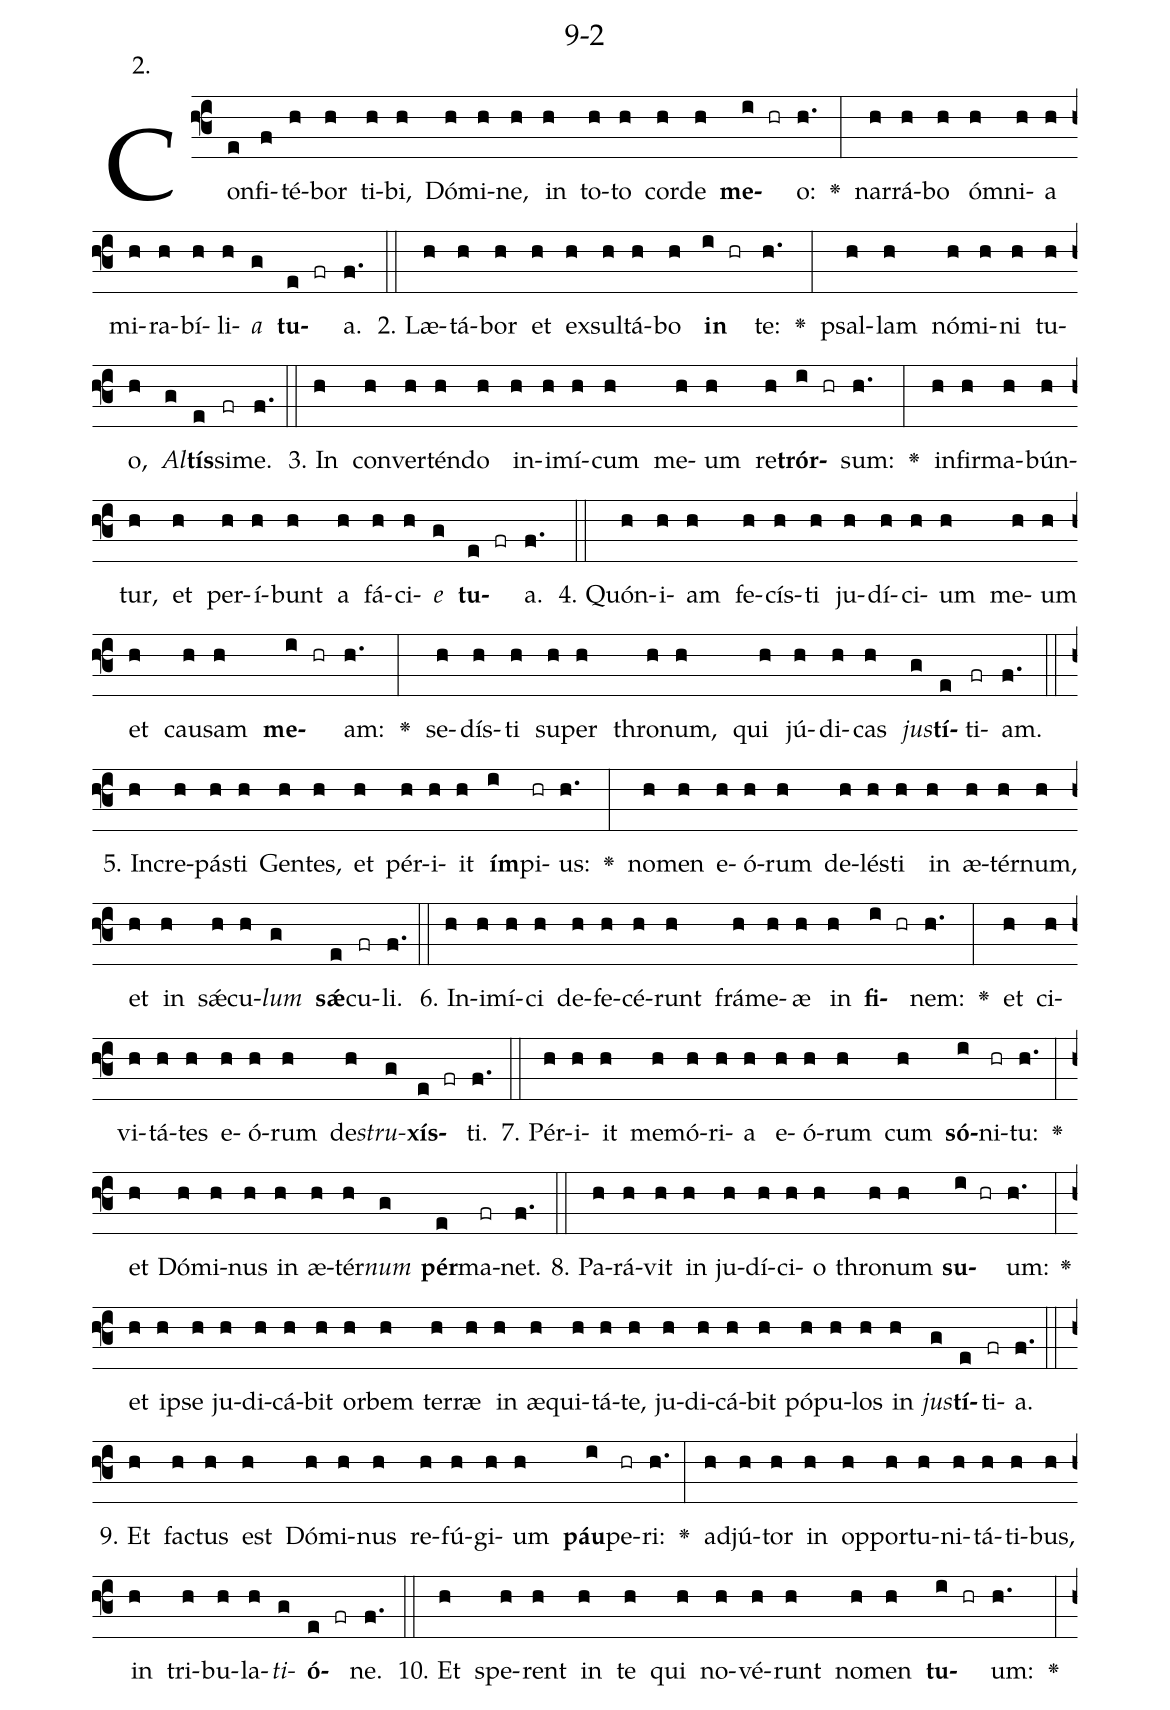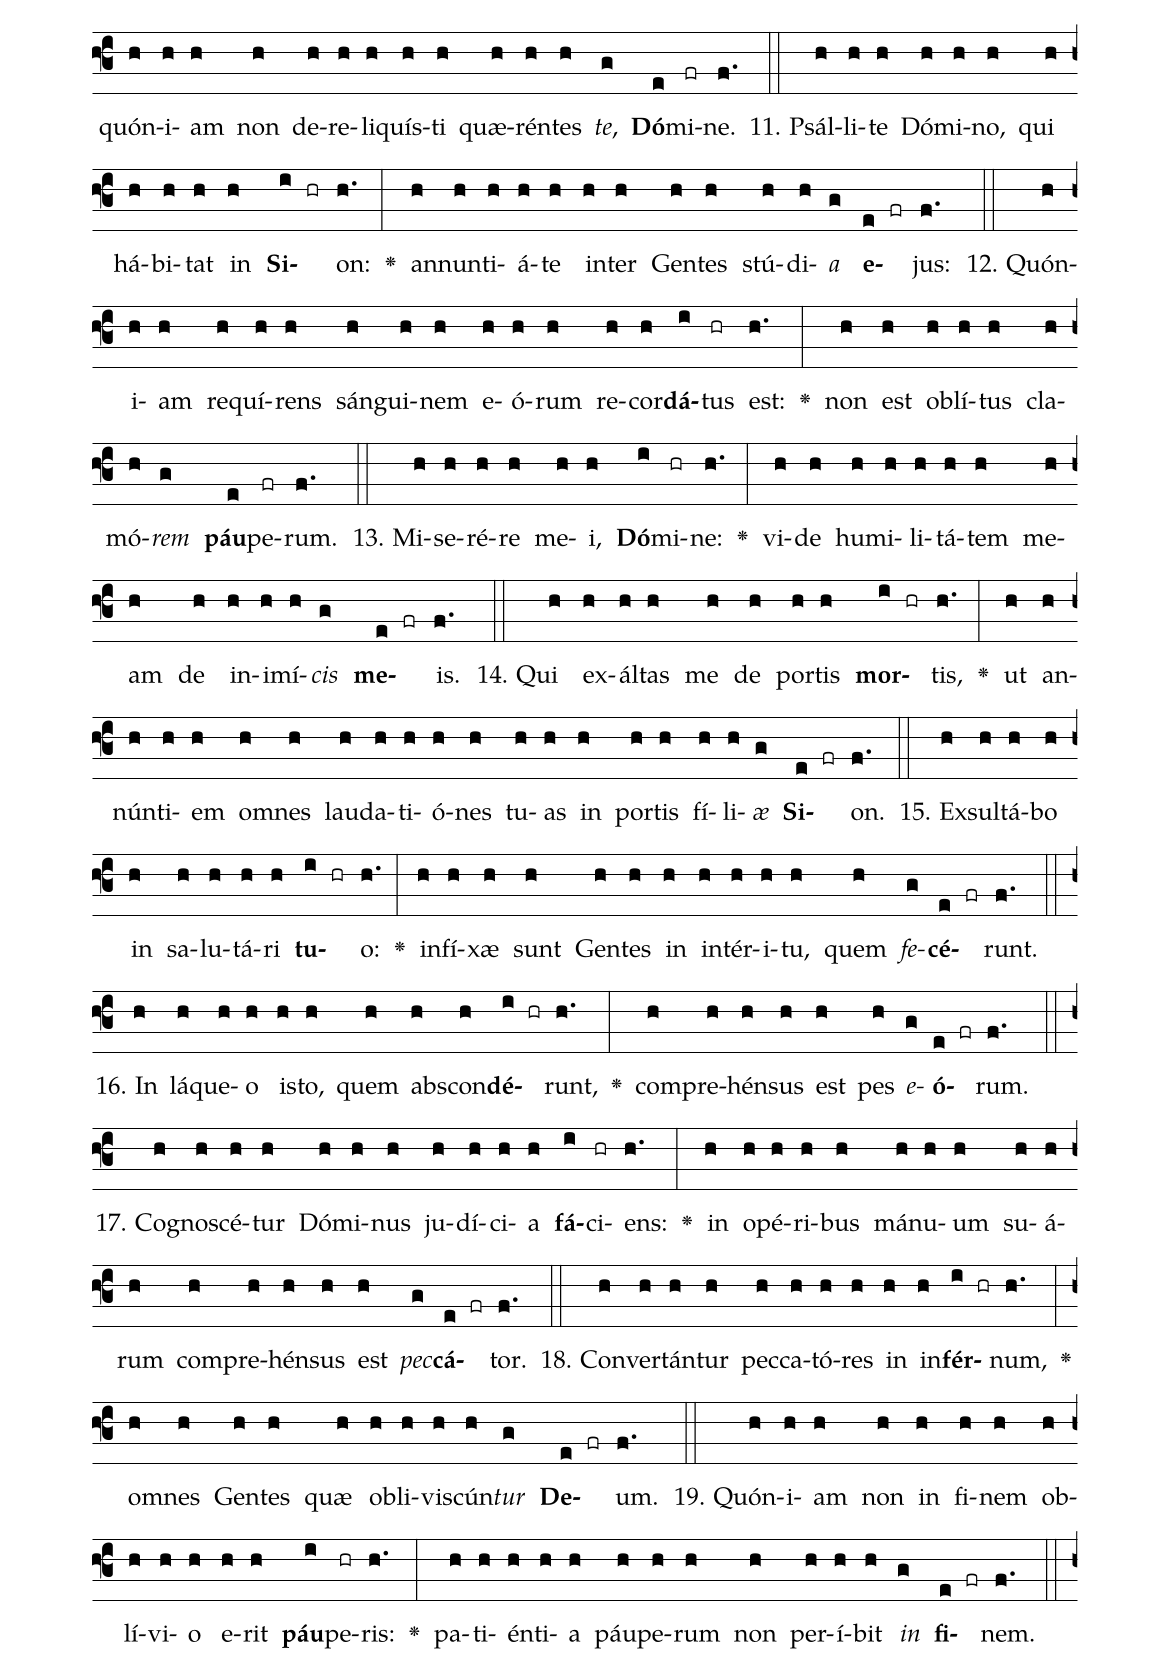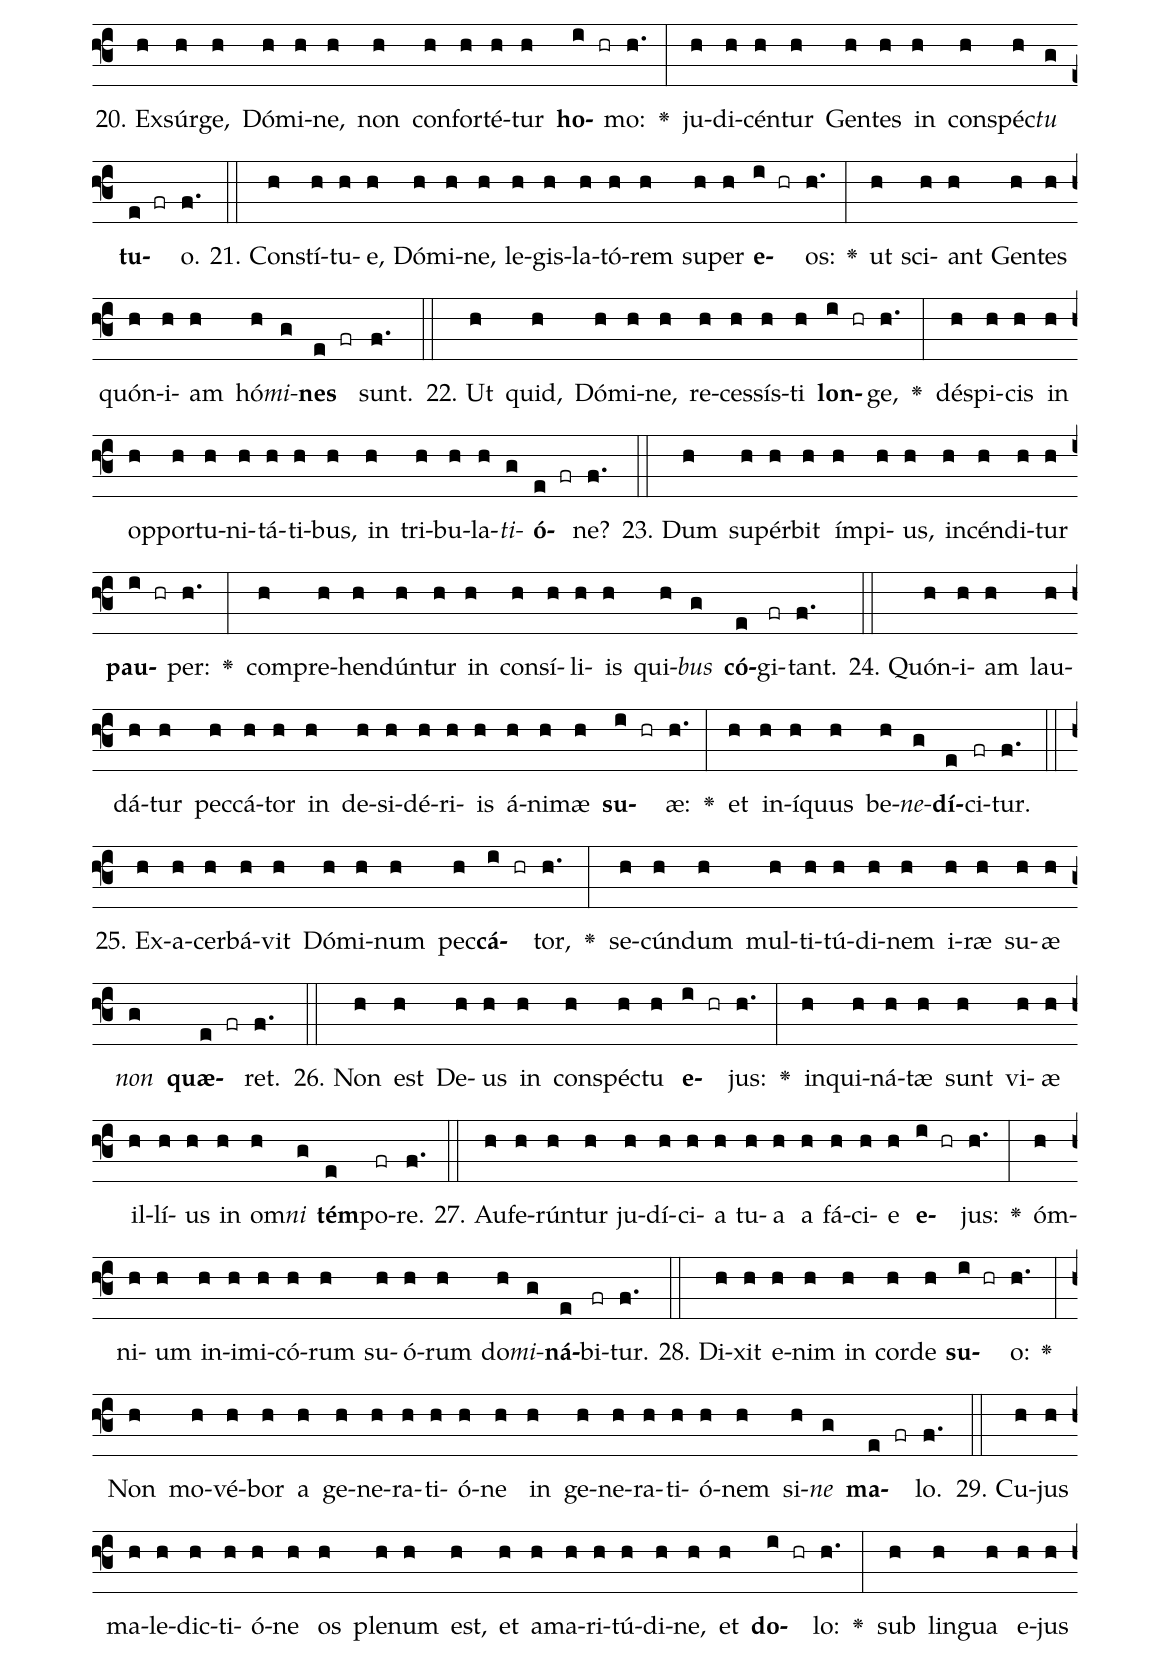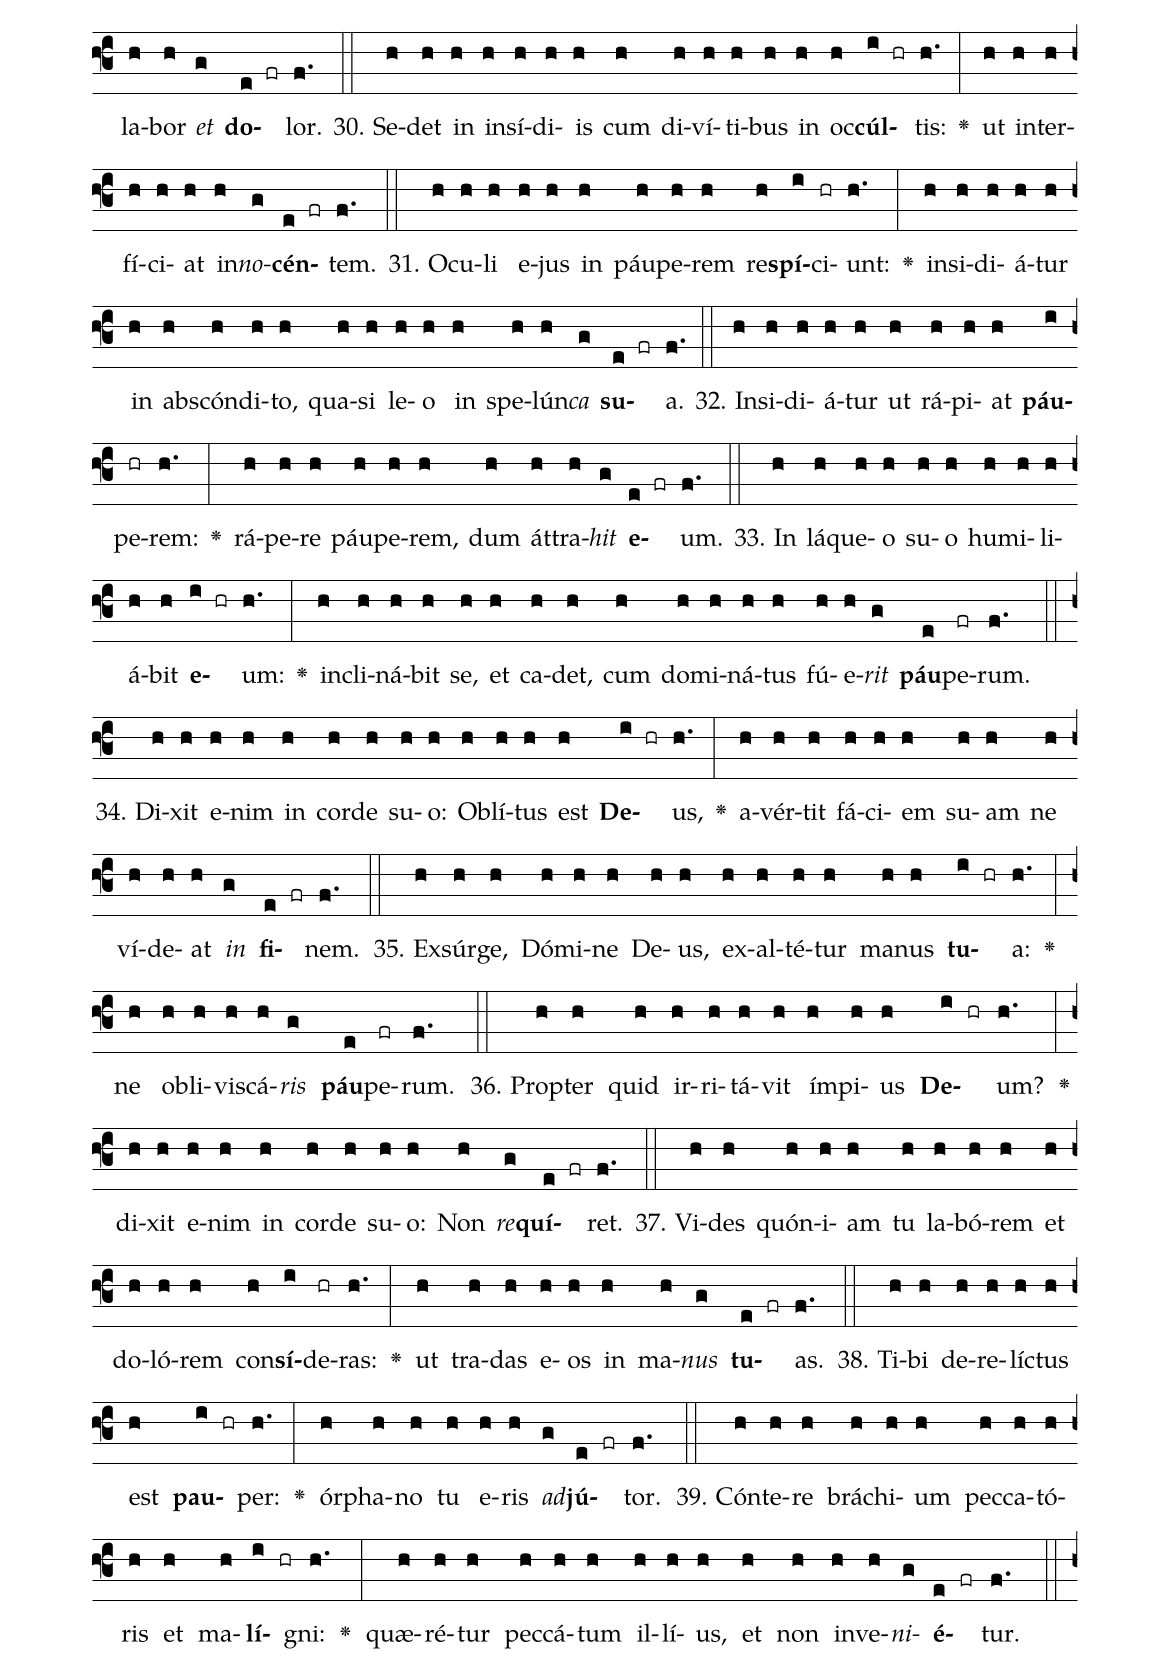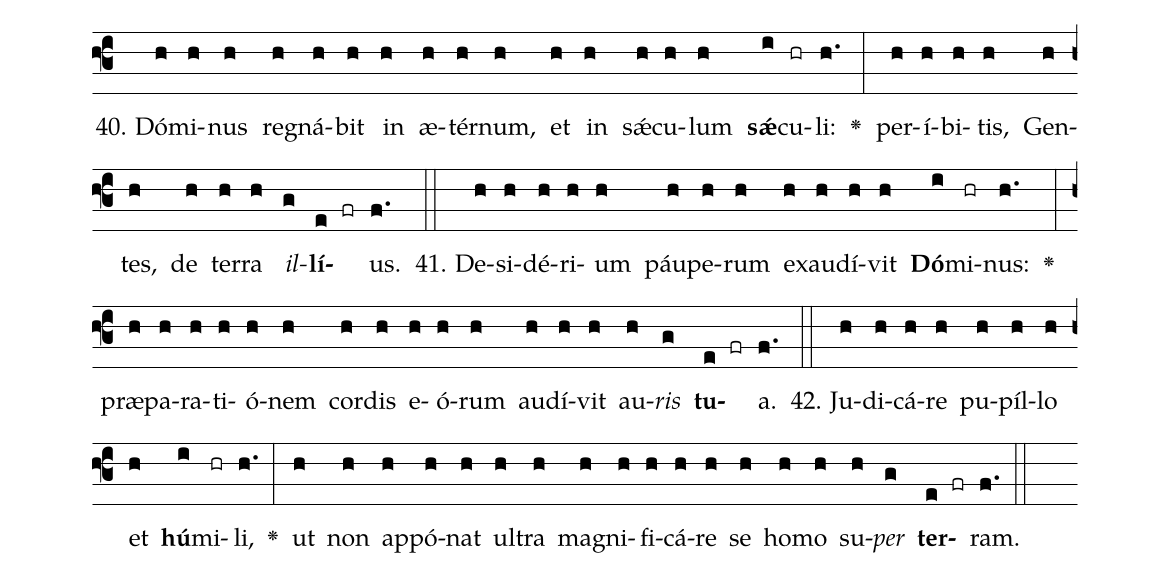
name: 9-2;
annotation: 2.;
%%
(f3)Con(e)fi(f)té(h)bor(h) ti(h)bi,(h) Dó(h)mi(h)ne,(h) in(h) to(h)to(h) cor(h)de(h) <b>me</b>(i hr)o:(h.) <v>\greheightstar</v>(:) nar(h)rá(h)bo(h) óm(h)ni(h)a(h) mi(h)ra(h)bí(h)li(h)<i>a</i>(g) <b>tu</b>(e fr)a.(f.) (::)
2. Læ(h)tá(h)bor(h) et(h) ex(h)sul(h)tá(h)bo(h) <b>in</b>(i hr) te:(h.) <v>\greheightstar</v>(:) psal(h)lam(h) nó(h)mi(h)ni(h) tu(h)o,(h) <i>Al</i>(g)<b>tís</b>(e)si(fr)me.(f.) (::)
3. In(h) con(h)ver(h)tén(h)do(h) in(h)i(h)mí(h)cum(h) me(h)um(h) re(h)<b>trór</b>(i hr)sum:(h.) <v>\greheightstar</v>(:) in(h)fir(h)ma(h)bún(h)tur,(h) et(h) per(h)í(h)bunt(h) a(h) fá(h)ci(h)<i>e</i>(g) <b>tu</b>(e fr)a.(f.) (::)
4. Quón(h)i(h)am(h) fe(h)cís(h)ti(h) ju(h)dí(h)ci(h)um(h) me(h)um(h) et(h) cau(h)sam(h) <b>me</b>(i hr)am:(h.) <v>\greheightstar</v>(:) se(h)dís(h)ti(h) su(h)per(h) thro(h)num,(h) qui(h) jú(h)di(h)cas(h) <i>jus</i>(g)<b>tí</b>(e)ti(fr)am.(f.) (::)
5. In(h)cre(h)pás(h)ti(h) Gen(h)tes,(h) et(h) pér(h)i(h)it(h) <b>ím</b>(i)pi(hr)us:(h.) <v>\greheightstar</v>(:) no(h)men(h) e(h)ó(h)rum(h) de(h)lés(h)ti(h) in(h) æ(h)tér(h)num,(h) et(h) in(h) sǽ(h)cu(h)<i>lum</i>(g) <b>sǽ</b>(e)cu(fr)li.(f.) (::)
6. In(h)i(h)mí(h)ci(h) de(h)fe(h)cé(h)runt(h) frá(h)me(h)æ(h) in(h) <b>fi</b>(i hr)nem:(h.) <v>\greheightstar</v>(:) et(h) ci(h)vi(h)tá(h)tes(h) e(h)ó(h)rum(h) de(h)<i>stru</i>(g)<b>xís</b>(e fr)ti.(f.) (::)
7. Pér(h)i(h)it(h) me(h)mó(h)ri(h)a(h) e(h)ó(h)rum(h) cum(h) <b>só</b>(i)ni(hr)tu:(h.) <v>\greheightstar</v>(:) et(h) Dó(h)mi(h)nus(h) in(h) æ(h)tér(h)<i>num</i>(g) <b>pér</b>(e)ma(fr)net.(f.) (::)
8. Pa(h)rá(h)vit(h) in(h) ju(h)dí(h)ci(h)o(h) thro(h)num(h) <b>su</b>(i hr)um:(h.) <v>\greheightstar</v>(:) et(h) ip(h)se(h) ju(h)di(h)cá(h)bit(h) or(h)bem(h) ter(h)ræ(h) in(h) æ(h)qui(h)tá(h)te,(h) ju(h)di(h)cá(h)bit(h) pó(h)pu(h)los(h) in(h) <i>jus</i>(g)<b>tí</b>(e)ti(fr)a.(f.) (::)
9. Et(h) fac(h)tus(h) est(h) Dó(h)mi(h)nus(h) re(h)fú(h)gi(h)um(h) <b>páu</b>(i)pe(hr)ri:(h.) <v>\greheightstar</v>(:) ad(h)jú(h)tor(h) in(h) op(h)por(h)tu(h)ni(h)tá(h)ti(h)bus,(h) in(h) tri(h)bu(h)la(h)<i>ti</i>(g)<b>ó</b>(e fr)ne.(f.) (::)
10. Et(h) spe(h)rent(h) in(h) te(h) qui(h) no(h)vé(h)runt(h) no(h)men(h) <b>tu</b>(i hr)um:(h.) <v>\greheightstar</v>(:) quón(h)i(h)am(h) non(h) de(h)re(h)li(h)quís(h)ti(h) quæ(h)rén(h)tes(h) <i>te</i>,(g) <b>Dó</b>(e)mi(fr)ne.(f.) (::)
11. Psál(h)li(h)te(h) Dó(h)mi(h)no,(h) qui(h) há(h)bi(h)tat(h) in(h) <b>Si</b>(i hr)on:(h.) <v>\greheightstar</v>(:) an(h)nun(h)ti(h)á(h)te(h) in(h)ter(h) Gen(h)tes(h) stú(h)di(h)<i>a</i>(g) <b>e</b>(e fr)jus:(f.) (::)
12. Quón(h)i(h)am(h) re(h)quí(h)rens(h) sán(h)gui(h)nem(h) e(h)ó(h)rum(h) re(h)cor(h)<b>dá</b>(i)tus(hr) est:(h.) <v>\greheightstar</v>(:) non(h) est(h) ob(h)lí(h)tus(h) cla(h)mó(h)<i>rem</i>(g) <b>páu</b>(e)pe(fr)rum.(f.) (::)
13. Mi(h)se(h)ré(h)re(h) me(h)i,(h) <b>Dó</b>(i)mi(hr)ne:(h.) <v>\greheightstar</v>(:) vi(h)de(h) hu(h)mi(h)li(h)tá(h)tem(h) me(h)am(h) de(h) in(h)i(h)mí(h)<i>cis</i>(g) <b>me</b>(e fr)is.(f.) (::)
14. Qui(h) ex(h)ál(h)tas(h) me(h) de(h) por(h)tis(h) <b>mor</b>(i hr)tis,(h.) <v>\greheightstar</v>(:) ut(h) an(h)nún(h)ti(h)em(h) om(h)nes(h) lau(h)da(h)ti(h)ó(h)nes(h) tu(h)as(h) in(h) por(h)tis(h) fí(h)li(h)<i>æ</i>(g) <b>Si</b>(e fr)on.(f.) (::)
15. Ex(h)sul(h)tá(h)bo(h) in(h) sa(h)lu(h)tá(h)ri(h) <b>tu</b>(i hr)o:(h.) <v>\greheightstar</v>(:) in(h)fí(h)xæ(h) sunt(h) Gen(h)tes(h) in(h) in(h)tér(h)i(h)tu,(h) quem(h) <i>fe</i>(g)<b>cé</b>(e fr)runt.(f.) (::)
16. In(h) lá(h)que(h)o(h) is(h)to,(h) quem(h) abs(h)con(h)<b>dé</b>(i hr)runt,(h.) <v>\greheightstar</v>(:) com(h)pre(h)hén(h)sus(h) est(h) pes(h) <i>e</i>(g)<b>ó</b>(e fr)rum.(f.) (::)
17. Co(h)gno(h)scé(h)tur(h) Dó(h)mi(h)nus(h) ju(h)dí(h)ci(h)a(h) <b>fá</b>(i)ci(hr)ens:(h.) <v>\greheightstar</v>(:) in(h) o(h)pé(h)ri(h)bus(h) má(h)nu(h)um(h) su(h)á(h)rum(h) com(h)pre(h)hén(h)sus(h) est(h) <i>pec</i>(g)<b>cá</b>(e fr)tor.(f.) (::)
18. Con(h)ver(h)tán(h)tur(h) pec(h)ca(h)tó(h)res(h) in(h) in(h)<b>fér</b>(i hr)num,(h.) <v>\greheightstar</v>(:) om(h)nes(h) Gen(h)tes(h) quæ(h) ob(h)li(h)vis(h)cún(h)<i>tur</i>(g) <b>De</b>(e fr)um.(f.) (::)
19. Quón(h)i(h)am(h) non(h) in(h) fi(h)nem(h) ob(h)lí(h)vi(h)o(h) e(h)rit(h) <b>páu</b>(i)pe(hr)ris:(h.) <v>\greheightstar</v>(:) pa(h)ti(h)én(h)ti(h)a(h) páu(h)pe(h)rum(h) non(h) per(h)í(h)bit(h) <i>in</i>(g) <b>fi</b>(e fr)nem.(f.) (::)
20. Ex(h)súr(h)ge,(h) Dó(h)mi(h)ne,(h) non(h) con(h)for(h)té(h)tur(h) <b>ho</b>(i hr)mo:(h.) <v>\greheightstar</v>(:) ju(h)di(h)cén(h)tur(h) Gen(h)tes(h) in(h) con(h)spéc(h)<i>tu</i>(g) <b>tu</b>(e fr)o.(f.) (::)
21. Con(h)stí(h)tu(h)e,(h) Dó(h)mi(h)ne,(h) le(h)gis(h)la(h)tó(h)rem(h) su(h)per(h) <b>e</b>(i hr)os:(h.) <v>\greheightstar</v>(:) ut(h) sci(h)ant(h) Gen(h)tes(h) quón(h)i(h)am(h) hó(h)<i>mi</i>(g)<b>nes</b>(e fr) sunt.(f.) (::)
22. Ut(h) quid,(h) Dó(h)mi(h)ne,(h) re(h)ces(h)sís(h)ti(h) <b>lon</b>(i hr)ge,(h.) <v>\greheightstar</v>(:) dé(h)spi(h)cis(h) in(h) op(h)por(h)tu(h)ni(h)tá(h)ti(h)bus,(h) in(h) tri(h)bu(h)la(h)<i>ti</i>(g)<b>ó</b>(e fr)ne?(f.) (::)
23. Dum(h) su(h)pér(h)bit(h) ím(h)pi(h)us,(h) in(h)cén(h)di(h)tur(h) <b>pau</b>(i hr)per:(h.) <v>\greheightstar</v>(:) com(h)pre(h)hen(h)dún(h)tur(h) in(h) con(h)sí(h)li(h)is(h) qui(h)<i>bus</i>(g) <b>có</b>(e)gi(fr)tant.(f.) (::)
24. Quón(h)i(h)am(h) lau(h)dá(h)tur(h) pec(h)cá(h)tor(h) in(h) de(h)si(h)dé(h)ri(h)is(h) á(h)ni(h)mæ(h) <b>su</b>(i hr)æ:(h.) <v>\greheightstar</v>(:) et(h) in(h)í(h)quus(h) be(h)<i>ne</i>(g)<b>dí</b>(e)ci(fr)tur.(f.) (::)
25. Ex(h)a(h)cer(h)bá(h)vit(h) Dó(h)mi(h)num(h) pec(h)<b>cá</b>(i hr)tor,(h.) <v>\greheightstar</v>(:) se(h)cún(h)dum(h) mul(h)ti(h)tú(h)di(h)nem(h) i(h)ræ(h) su(h)æ(h) <i>non</i>(g) <b>quæ</b>(e fr)ret.(f.) (::)
26. Non(h) est(h) De(h)us(h) in(h) con(h)spéc(h)tu(h) <b>e</b>(i hr)jus:(h.) <v>\greheightstar</v>(:) in(h)qui(h)ná(h)tæ(h) sunt(h) vi(h)æ(h) il(h)lí(h)us(h) in(h) om(h)<i>ni</i>(g) <b>tém</b>(e)po(fr)re.(f.) (::)
27. Au(h)fe(h)rún(h)tur(h) ju(h)dí(h)ci(h)a(h) tu(h)a(h) a(h) fá(h)ci(h)e(h) <b>e</b>(i hr)jus:(h.) <v>\greheightstar</v>(:) óm(h)ni(h)um(h) in(h)i(h)mi(h)có(h)rum(h) su(h)ó(h)rum(h) do(h)<i>mi</i>(g)<b>ná</b>(e)bi(fr)tur.(f.) (::)
28. Di(h)xit(h) e(h)nim(h) in(h) cor(h)de(h) <b>su</b>(i hr)o:(h.) <v>\greheightstar</v>(:) Non(h) mo(h)vé(h)bor(h) a(h) ge(h)ne(h)ra(h)ti(h)ó(h)ne(h) in(h) ge(h)ne(h)ra(h)ti(h)ó(h)nem(h) si(h)<i>ne</i>(g) <b>ma</b>(e fr)lo.(f.) (::)
29. Cu(h)jus(h) ma(h)le(h)dic(h)ti(h)ó(h)ne(h) os(h) ple(h)num(h) est,(h) et(h) a(h)ma(h)ri(h)tú(h)di(h)ne,(h) et(h) <b>do</b>(i hr)lo:(h.) <v>\greheightstar</v>(:) sub(h) lin(h)gua(h) e(h)jus(h) la(h)bor(h) <i>et</i>(g) <b>do</b>(e fr)lor.(f.) (::)
30. Se(h)det(h) in(h) in(h)sí(h)di(h)is(h) cum(h) di(h)ví(h)ti(h)bus(h) in(h) oc(h)<b>cúl</b>(i hr)tis:(h.) <v>\greheightstar</v>(:) ut(h) in(h)ter(h)fí(h)ci(h)at(h) in(h)<i>no</i>(g)<b>cén</b>(e fr)tem.(f.) (::)
31. O(h)cu(h)li(h) e(h)jus(h) in(h) páu(h)pe(h)rem(h) re(h)<b>spí</b>(i)ci(hr)unt:(h.) <v>\greheightstar</v>(:) in(h)si(h)di(h)á(h)tur(h) in(h) abs(h)cón(h)di(h)to,(h) qua(h)si(h) le(h)o(h) in(h) spe(h)lún(h)<i>ca</i>(g) <b>su</b>(e fr)a.(f.) (::)
32. In(h)si(h)di(h)á(h)tur(h) ut(h) rá(h)pi(h)at(h) <b>páu</b>(i)pe(hr)rem:(h.) <v>\greheightstar</v>(:) rá(h)pe(h)re(h) páu(h)pe(h)rem,(h) dum(h) át(h)tra(h)<i>hit</i>(g) <b>e</b>(e fr)um.(f.) (::)
33. In(h) lá(h)que(h)o(h) su(h)o(h) hu(h)mi(h)li(h)á(h)bit(h) <b>e</b>(i hr)um:(h.) <v>\greheightstar</v>(:) in(h)cli(h)ná(h)bit(h) se,(h) et(h) ca(h)det,(h) cum(h) do(h)mi(h)ná(h)tus(h) fú(h)e(h)<i>rit</i>(g) <b>páu</b>(e)pe(fr)rum.(f.) (::)
34. Di(h)xit(h) e(h)nim(h) in(h) cor(h)de(h) su(h)o:(h) Ob(h)lí(h)tus(h) est(h) <b>De</b>(i hr)us,(h.) <v>\greheightstar</v>(:) a(h)vér(h)tit(h) fá(h)ci(h)em(h) su(h)am(h) ne(h) ví(h)de(h)at(h) <i>in</i>(g) <b>fi</b>(e fr)nem.(f.) (::)
35. Ex(h)súr(h)ge,(h) Dó(h)mi(h)ne(h) De(h)us,(h) ex(h)al(h)té(h)tur(h) ma(h)nus(h) <b>tu</b>(i hr)a:(h.) <v>\greheightstar</v>(:) ne(h) ob(h)li(h)vis(h)cá(h)<i>ris</i>(g) <b>páu</b>(e)pe(fr)rum.(f.) (::)
36. Prop(h)ter(h) quid(h) ir(h)ri(h)tá(h)vit(h) ím(h)pi(h)us(h) <b>De</b>(i hr)um?(h.) <v>\greheightstar</v>(:) di(h)xit(h) e(h)nim(h) in(h) cor(h)de(h) su(h)o:(h) Non(h) <i>re</i>(g)<b>quí</b>(e fr)ret.(f.) (::)
37. Vi(h)des(h) quón(h)i(h)am(h) tu(h) la(h)bó(h)rem(h) et(h) do(h)ló(h)rem(h) con(h)<b>sí</b>(i)de(hr)ras:(h.) <v>\greheightstar</v>(:) ut(h) tra(h)das(h) e(h)os(h) in(h) ma(h)<i>nus</i>(g) <b>tu</b>(e fr)as.(f.) (::)
38. Ti(h)bi(h) de(h)re(h)líc(h)tus(h) est(h) <b>pau</b>(i hr)per:(h.) <v>\greheightstar</v>(:) ór(h)pha(h)no(h) tu(h) e(h)ris(h) <i>ad</i>(g)<b>jú</b>(e fr)tor.(f.) (::)
39. Cón(h)te(h)re(h) brá(h)chi(h)um(h) pec(h)ca(h)tó(h)ris(h) et(h) ma(h)<b>lí</b>(i hr)gni:(h.) <v>\greheightstar</v>(:) quæ(h)ré(h)tur(h) pec(h)cá(h)tum(h) il(h)lí(h)us,(h) et(h) non(h) in(h)ve(h)<i>ni</i>(g)<b>é</b>(e fr)tur.(f.) (::)
40. Dó(h)mi(h)nus(h) re(h)gná(h)bit(h) in(h) æ(h)tér(h)num,(h) et(h) in(h) sǽ(h)cu(h)lum(h) <b>sǽ</b>(i)cu(hr)li:(h.) <v>\greheightstar</v>(:) per(h)í(h)bi(h)tis,(h) Gen(h)tes,(h) de(h) ter(h)ra(h) <i>il</i>(g)<b>lí</b>(e fr)us.(f.) (::)
41. De(h)si(h)dé(h)ri(h)um(h) páu(h)pe(h)rum(h) ex(h)au(h)dí(h)vit(h) <b>Dó</b>(i)mi(hr)nus:(h.) <v>\greheightstar</v>(:) præ(h)pa(h)ra(h)ti(h)ó(h)nem(h) cor(h)dis(h) e(h)ó(h)rum(h) au(h)dí(h)vit(h) au(h)<i>ris</i>(g) <b>tu</b>(e fr)a.(f.) (::)
42. Ju(h)di(h)cá(h)re(h) pu(h)píl(h)lo(h) et(h) <b>hú</b>(i)mi(hr)li,(h.) <v>\greheightstar</v>(:) ut(h) non(h) ap(h)pó(h)nat(h) ul(h)tra(h) ma(h)gni(h)fi(h)cá(h)re(h) se(h) ho(h)mo(h) su(h)<i>per</i>(g) <b>ter</b>(e fr)ram.(f.) (::)
